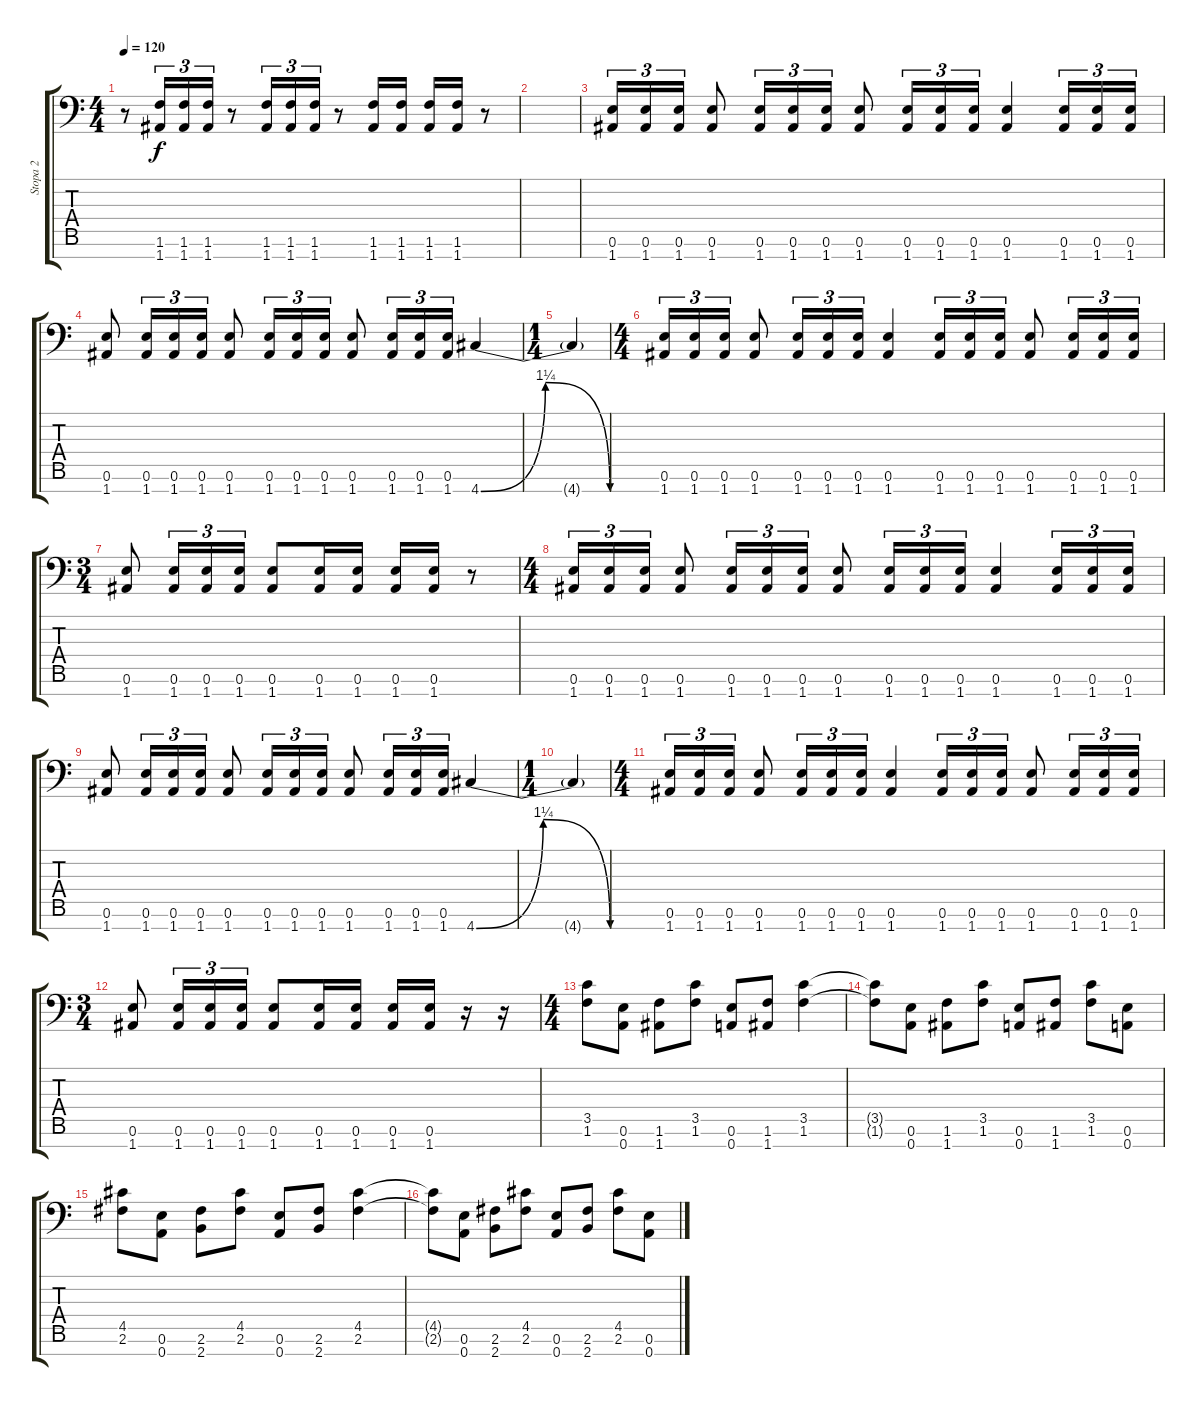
\track ("Stopa 2" "Stopa 2") {instrument distortionguitar}
\staff {score tabs}
\tuning (E4 B3 G3 D3 A2 E2 A1) {hide}
\ts (4 4)
\tempo 120
\clef f4
\ks c
r.8{dy f} (1.6 1.7).16{tu (3 2)} (1.6 1.7).16{tu (3 2)} (1.6 1.7).16{tu (3 2)} r.8 (1.6 1.7).16{tu (3 2)} (1.6 1.7).16{tu (3 2)} (1.6 1.7).16{tu (3 2)} r.8 (1.6 1.7).16 (1.6 1.7).16 (1.6 1.7).16 (1.6 1.7).16 r.8 |
|
(0.6 1.7).16{tu (3 2)} (0.6 1.7).16{tu (3 2)} (0.6 1.7).16{tu (3 2)} (0.6 1.7).8 (0.6 1.7).16{tu (3 2)} (0.6 1.7).16{tu (3 2)} (0.6 1.7).16{tu (3 2)} (0.6 1.7).8 (0.6 1.7).16{tu (3 2)} (0.6 1.7).16{tu (3 2)} (0.6 1.7).16{tu (3 2)} (0.6 1.7).4 (0.6 1.7).16{tu (3 2)} (0.6 1.7).16{tu (3 2)} (0.6 1.7).16{tu (3 2)} |
(0.6 1.7).8 (0.6 1.7).16{tu (3 2)} (0.6 1.7).16{tu (3 2)} (0.6 1.7).16{tu (3 2)} (0.6 1.7).8 (0.6 1.7).16{tu (3 2)} (0.6 1.7).16{tu (3 2)} (0.6 1.7).16{tu (3 2)} (0.6 1.7).8 (0.6 1.7).16{tu (3 2)} (0.6 1.7).16{tu (3 2)} (0.6 1.7).16{tu (3 2)} 4.7{be (bendrelease 0 0 15 5 15 5 60 0)}.4 |
\ts (1 4)
4.7{t}.4 |
\ts (4 4)
(0.6 1.7).16{tu (3 2)} (0.6 1.7).16{tu (3 2)} (0.6 1.7).16{tu (3 2)} (0.6 1.7).8 (0.6 1.7).16{tu (3 2)} (0.6 1.7).16{tu (3 2)} (0.6 1.7).16{tu (3 2)} (0.6 1.7).4 (0.6 1.7).16{tu (3 2)} (0.6 1.7).16{tu (3 2)} (0.6 1.7).16{tu (3 2)} (0.6 1.7).8 (0.6 1.7).16{tu (3 2)} (0.6 1.7).16{tu (3 2)} (0.6 1.7).16{tu (3 2)} |
\ts (3 4)
(0.6 1.7).8 (0.6 1.7).16{tu (3 2)} (0.6 1.7).16{tu (3 2)} (0.6 1.7).16{tu (3 2)} (0.6 1.7).8 (0.6 1.7).16 (0.6 1.7).16 (0.6 1.7).16 (0.6 1.7).16 r.8 |
\ts (4 4)
(0.6 1.7).16{tu (3 2)} (0.6 1.7).16{tu (3 2)} (0.6 1.7).16{tu (3 2)} (0.6 1.7).8 (0.6 1.7).16{tu (3 2)} (0.6 1.7).16{tu (3 2)} (0.6 1.7).16{tu (3 2)} (0.6 1.7).8 (0.6 1.7).16{tu (3 2)} (0.6 1.7).16{tu (3 2)} (0.6 1.7).16{tu (3 2)} (0.6 1.7).4 (0.6 1.7).16{tu (3 2)} (0.6 1.7).16{tu (3 2)} (0.6 1.7).16{tu (3 2)} |
(0.6 1.7).8 (0.6 1.7).16{tu (3 2)} (0.6 1.7).16{tu (3 2)} (0.6 1.7).16{tu (3 2)} (0.6 1.7).8 (0.6 1.7).16{tu (3 2)} (0.6 1.7).16{tu (3 2)} (0.6 1.7).16{tu (3 2)} (0.6 1.7).8 (0.6 1.7).16{tu (3 2)} (0.6 1.7).16{tu (3 2)} (0.6 1.7).16{tu (3 2)} 4.7{be (bendrelease 0 0 15 5 15 5 60 0)}.4 |
\ts (1 4)
4.7{t}.4 |
\ts (4 4)
(0.6 1.7).16{tu (3 2)} (0.6 1.7).16{tu (3 2)} (0.6 1.7).16{tu (3 2)} (0.6 1.7).8 (0.6 1.7).16{tu (3 2)} (0.6 1.7).16{tu (3 2)} (0.6 1.7).16{tu (3 2)} (0.6 1.7).4 (0.6 1.7).16{tu (3 2)} (0.6 1.7).16{tu (3 2)} (0.6 1.7).16{tu (3 2)} (0.6 1.7).8 (0.6 1.7).16{tu (3 2)} (0.6 1.7).16{tu (3 2)} (0.6 1.7).16{tu (3 2)} |
\ts (3 4)
(0.6 1.7).8 (0.6 1.7).16{tu (3 2)} (0.6 1.7).16{tu (3 2)} (0.6 1.7).16{tu (3 2)} (0.6 1.7).8 (0.6 1.7).16 (0.6 1.7).16 (0.6 1.7).16 (0.6 1.7).16 r.16 r.16 |
\ts (4 4)
(3.5 1.6).8 (0.6 0.7).8 (1.6 1.7).8 (3.5 1.6).8 (0.6 0.7).8 (1.6 1.7).8 (3.5 1.6).4 |
(3.5{t} 1.6{t}).8 (0.6 0.7).8 (1.6 1.7).8 (3.5 1.6).8 (0.6 0.7).8 (1.6 1.7).8 (3.5 1.6).8 (0.6 0.7).8 |
(4.5 2.6).8 (0.6 0.7).8 (2.6 2.7).8 (4.5 2.6).8 (0.6 0.7).8 (2.6 2.7).8 (4.5 2.6).4 |
(4.5{t} 2.6{t}).8 (0.6 0.7).8 (2.6 2.7).8 (4.5 2.6).8 (0.6 0.7).8 (2.6 2.7).8 (4.5 2.6).8 (0.6 0.7).8
